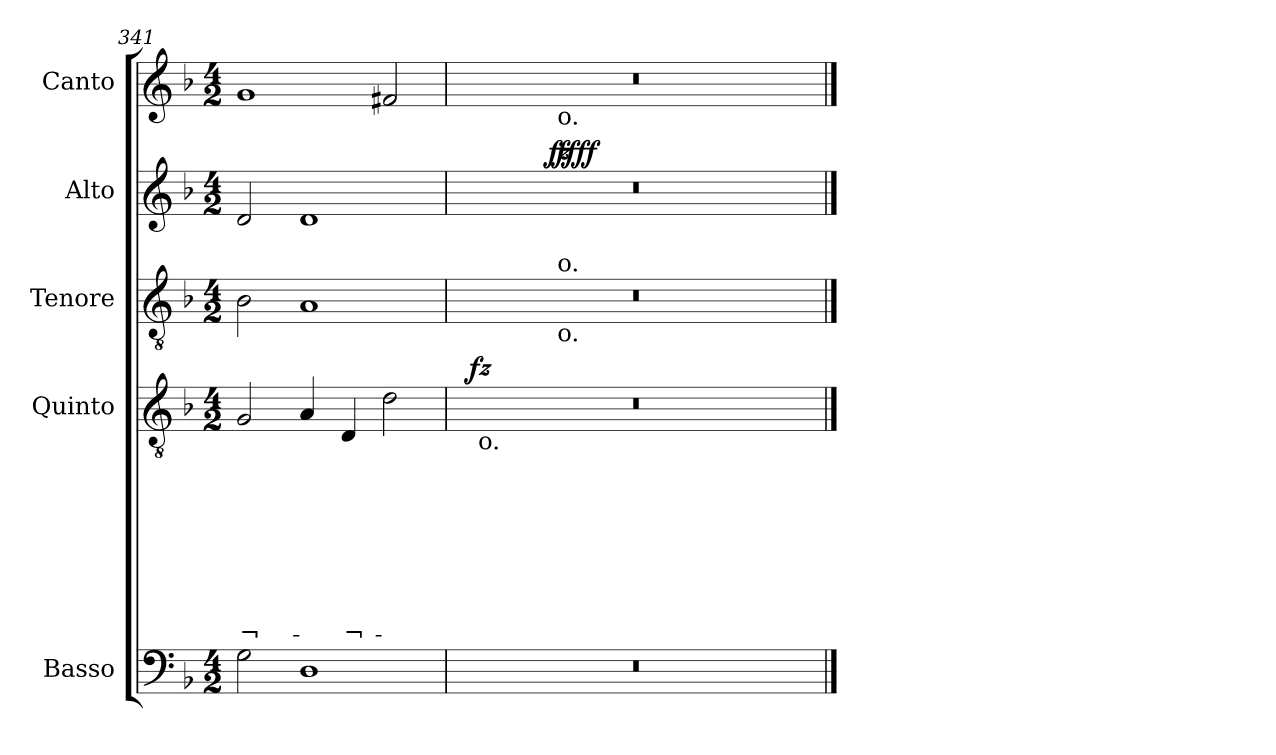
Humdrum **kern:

**kern	**kern	**text	**text	**text	**text	**text	**text	**text	**text	**dynam	**kern	**kern	**kern	**dynam
*part5	*part4	*part4	*part4	*part4	*part4	*part4	*part4	*part4	*part4	*part4	*part3	*part2	*part1	*part1
*staff5	*staff4	*staff4	*staff4	*staff4	*staff4	*staff4	*staff4	*staff4	*staff4	*staff4	*staff3	*staff2	*staff1	*staff1
*I"Basso	*I"Quinto	*	*	*	*	*	*	*	*	*	*I"Tenore	*I"Alto	*I"Canto	*
*I'Basso	*I'Quinto	*	*	*	*	*	*	*	*	*	*I'Tenore	*I'Alto	*I'Canto	*
*clefF4	*clefGv2	*	*	*	*	*	*	*	*	*	*clefGv2	*clefG2	*clefG2	*
*k[b-]	*k[b-]	*	*	*	*	*	*	*	*	*	*k[b-]	*k[b-]	*k[b-]	*
*F:	*F:	*	*	*	*	*	*	*	*	*	*F:	*F:	*F:	*
*M4/2	*M4/2	*	*	*	*	*	*	*	*	*	*M4/2	*M4/2	*M4/2	*
=341	=341	=341	=341	=341	=341	=341	=341	=341	=341	=341	=341	=341	=341	=341
!	!	!	!	!	!	!	!	!	!LO:LY:b	!	!	!	!	!
2G\	2G/	.	.	.	.	.	.	.	-¬-	.	2B-\	2d/	1g	.
1D	4A/	.	.	.	.	.	.	.	.	.	1A	1d	.	.
!	!	!	!	!	!	!	!	!	!LO:LY:b:rj	!	!	!	!	!
.	4D/	.	.	.	.	.	.	.	-¬-	.	.	.	.	.
.	2d\	.	.	.	.	.	.	.	.	.	.	.	2f#/	.
=342	=342	=342	=342	=342	=342	=342	=342	=342	=342	=342	=342	=342	=342	=342
*	*^	*	*	*	*	*	*	*	*	*	*^	*	*^	*
*	*	*^	*	*	*	*	*	*	*	*	*	*	*	*	*	*^	*
0r	0r	16ryy	16ryy	.	.	.	.	.	.	.	.	.	0r	4ryy	0r	0r	4ryy	4ryy	.
!	!	!	!	!	!	!	!	!	!	!	!	!LO:DY:a	!	!	!	!	!	!	!
.	.	1ryy	64ryy	.	.	.	.	.	.	.	.	fz	.	.	.	.	.	.	.
!	!	!	!LO:TX:b:t=o.	!	!	!	!	!	!	!	!	!	!	!	!	!	!	!	!
.	.	.	1ryy	.	.	.	.	.	.	.	.	.	.	.	.	.	.	.	.
.	.	.	.	.	.	.	.	.	.	.	.	.	.	8ryy	.	.	8ryy	8ryy	.
.	.	.	.	.	.	.	.	.	.	.	.	.	.	32.ryy	.	.	32ryy	32.ryy	.
!	!	!	!	!	!	!	!	!	!	!	!	!	!	!	!	!	!	!	!LO:DY:b
.	.	.	.	.	.	.	.	.	.	.	.	.	.	.	.	.	1ryy	.	fz
!	!	!	!	!	!	!	!	!	!	!	!	!	!	!	!	!	!	!LO:TX:b:t=o.	!
!	!	!	!	!	!	!	!	!	!	!	!	!	!	!LO:TX:b:t=o.	!	!	!	!	!
!	!	!	!	!	!	!	!	!	!	!	!	!	!	!LO:TX:a:t=o.	!	!	!	!	!
!	!	!	!	!	!	!	!	!	!	!	!	!	!	!	!	!	!	!	!LO:DY:b
.	.	.	.	.	.	.	.	.	.	.	.	.	.	1ryy	.	.	.	1ryy	ffff
.	.	2...ryy	.	.	.	.	.	.	.	.	.	.	.	.	.	.	.	.	.
.	.	.	2ryy	.	.	.	.	.	.	.	.	.	.	.	.	.	.	.	.
.	.	.	.	.	.	.	.	.	.	.	.	.	.	.	.	.	2ryy	.	.
.	.	.	.	.	.	.	.	.	.	.	.	.	.	2ryy	.	.	.	2ryy	.
.	.	.	4ryy	.	.	.	.	.	.	.	.	.	.	.	.	.	.	.	.
.	.	.	8ryy	.	.	.	.	.	.	.	.	.	.	.	.	.	.	.	.
.	.	.	.	.	.	.	.	.	.	.	.	.	.	.	.	.	16.ryy	.	.
.	.	.	.	.	.	.	.	.	.	.	.	.	.	16ryy	.	.	.	16ryy	.
.	.	.	32.ryy	.	.	.	.	.	.	.	.	.	.	.	.	.	.	.	.
.	.	.	.	.	.	.	.	.	.	.	.	.	.	64ryy	.	.	.	64ryy	.
*	*v	*v	*v	*	*	*	*	*	*	*	*	*	*	*	*	*v	*v	*v	*
*	*	*	*	*	*	*	*	*	*	*	*v	*v	*	*	*
==	==	==	==	==	==	==	==	==	==	==	==	==	==	==
*-	*-	*-	*-	*-	*-	*-	*-	*-	*-	*-	*-	*-	*-	*-
